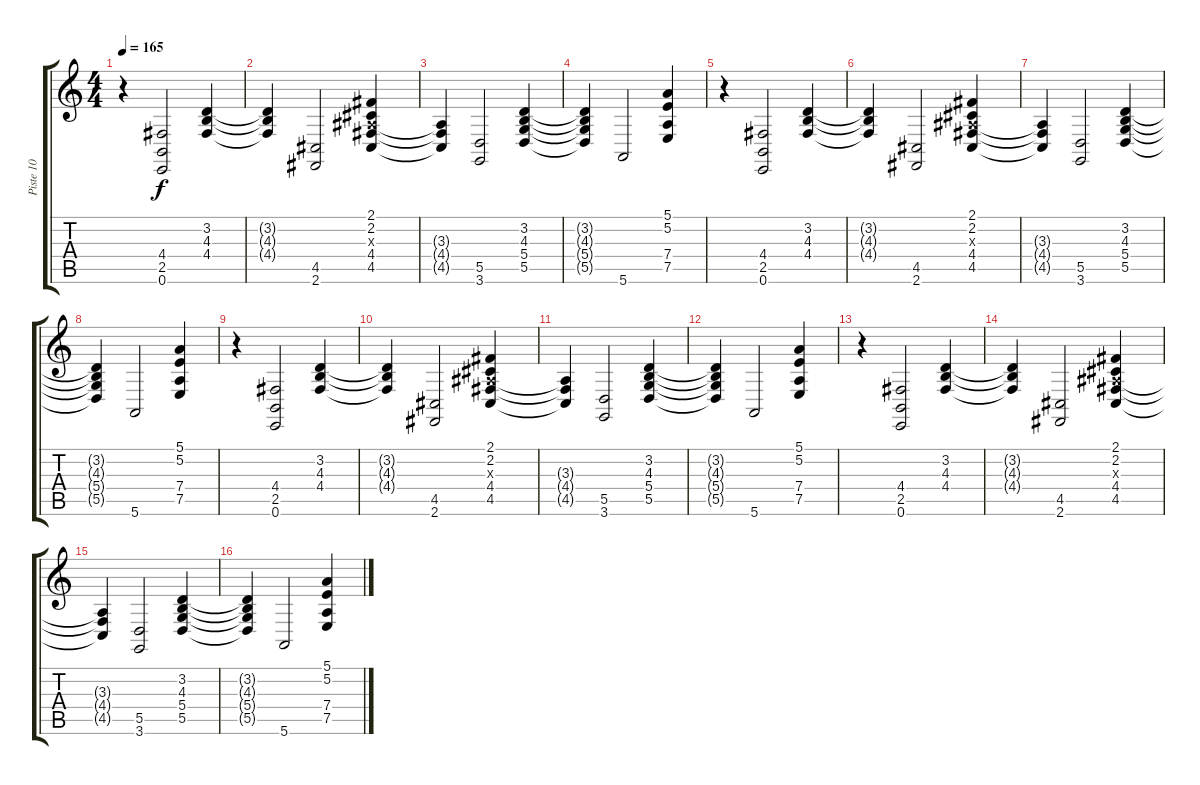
\track ("Piste 10" "Piste 10") {instrument acousticgrandpiano}
\staff {score tabs}
\tuning (E4 B3 G3 D3 A2 E2) {hide}
\ts (4 4)
\tempo 165
\clef g2
\ks c
r.4{dy f volume 16} (4.4 2.5 0.6).2 (3.2 4.3 4.4).4 |
(3.2{t} 4.3{t} 4.4{t}).4 (4.5 2.6).2 (2.1 2.2 3.3{x} 4.4 4.5).4 |
(3.3{t} 4.4{t} 4.5{t}).4 (5.5 3.6).2 (3.2 4.3 5.4 5.5).4 |
(3.2{t} 4.3{t} 5.4{t} 5.5{t}).4 5.6.2 (5.1 5.2 7.4 7.5).4 |
r.4{volume 16} (4.4 2.5 0.6).2 (3.2 4.3 4.4).4 |
(3.2{t} 4.3{t} 4.4{t}).4 (4.5 2.6).2 (2.1 2.2 3.3{x} 4.4 4.5).4 |
(3.3{t} 4.4{t} 4.5{t}).4 (5.5 3.6).2 (3.2 4.3 5.4 5.5).4 |
(3.2{t} 4.3{t} 5.4{t} 5.5{t}).4 5.6.2 (5.1 5.2 7.4 7.5).4 |
r.4{volume 16} (4.4 2.5 0.6).2 (3.2 4.3 4.4).4 |
(3.2{t} 4.3{t} 4.4{t}).4 (4.5 2.6).2 (2.1 2.2 3.3{x} 4.4 4.5).4 |
(3.3{t} 4.4{t} 4.5{t}).4 (5.5 3.6).2 (3.2 4.3 5.4 5.5).4 |
(3.2{t} 4.3{t} 5.4{t} 5.5{t}).4 5.6.2 (5.1 5.2 7.4 7.5).4 |
r.4{volume 16} (4.4 2.5 0.6).2 (3.2 4.3 4.4).4 |
(3.2{t} 4.3{t} 4.4{t}).4 (4.5 2.6).2 (2.1 2.2 3.3{x} 4.4 4.5).4 |
(3.3{t} 4.4{t} 4.5{t}).4 (5.5 3.6).2 (3.2 4.3 5.4 5.5).4 |
(3.2{t} 4.3{t} 5.4{t} 5.5{t}).4 5.6.2 (5.1 5.2 7.4 7.5).4
